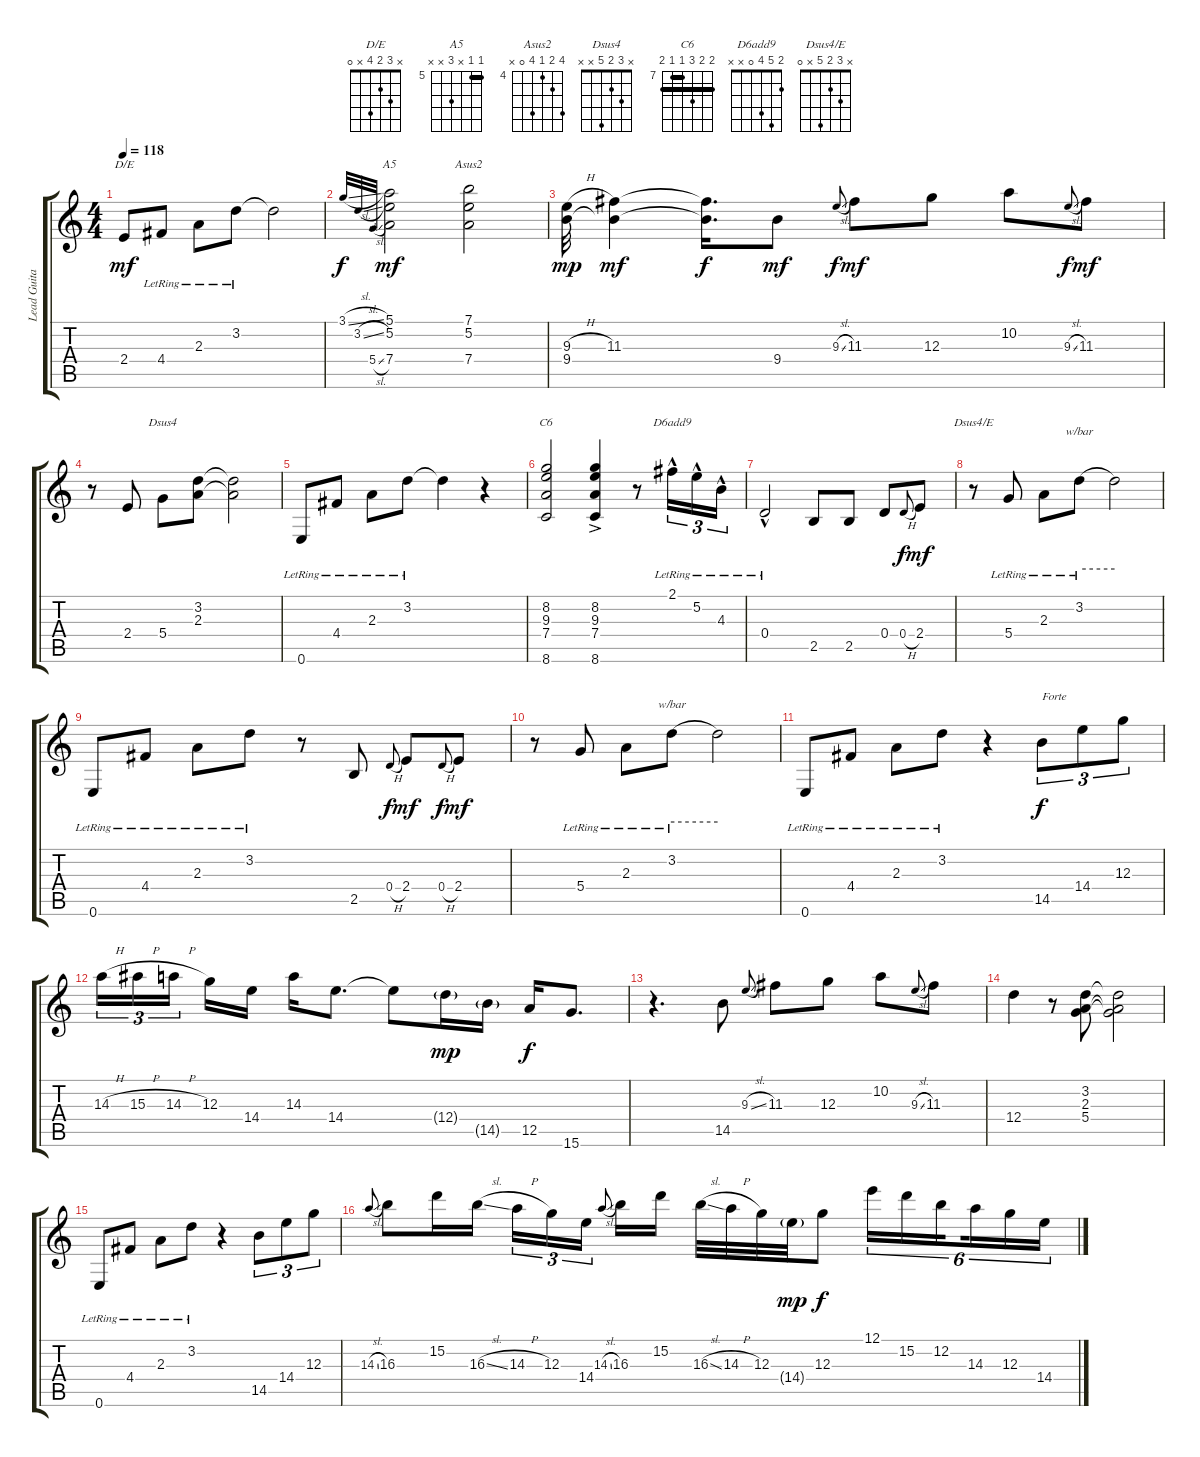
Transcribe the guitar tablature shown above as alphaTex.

\track ("Lead Guitar" "Lead Guita") {instrument electricguitarclean}
\staff {score tabs}
\tuning (E4 B3 G3 D3 A2 E2) {hide}
\chord ("D/E" x 3 2 4 x 0)
\chord ("A5" 5 5 x 7 x x) {firstfret 5 barre 5}
\chord ("Asus2" 7 5 4 7 0 x) {firstfret 4}
\chord ("Dsus4" x 3 2 5 x x)
\chord ("C6" 8 8 9 7 7 8) {firstfret 7 barre (7 8)}
\chord ("D6add9" 2 5 4 0 x x)
\chord ("Dsus4/E" x 3 2 5 x 0)
\ts (4 4)
\tempo 118
\clef g2
\ks c
2.4.8{ch "D/E" dy mf} 4.4{lr}.8 2.3{lr}.8 3.2{lr}.8 3.2{t}.2 |
3.1{sl}.32{gr onbeat dy f} 3.2{sl}.32{gr onbeat} 5.4{sl}.32{gr onbeat} (5.1 5.2 7.4).2{ch "A5" dy mf} (7.1 5.2 7.4).2{ch "Asus2"} |
(9.3{h} 9.4).32{dy mp} (11.3 9.4{t}).4{dy mf} (11.3{t} 9.4{t}).16{d dy f} 9.4.8{dy mf} 9.3{sl}.8{gr onbeat dy f} 11.3.8{dy mf} 12.3.8 10.2.8 9.3{sl}.8{gr onbeat dy f} 11.3.8{dy mf} |
r.8 2.4.8 5.4.8{ch "Dsus4"} (3.2 2.3).8 (3.2{t} 2.3{t}).2 |
0.6{lr}.8 4.4{lr}.8 2.3{lr}.8 3.2{lr}.8 3.2{t}.4 r.4 |
(8.2 9.3 7.4 8.6).2{ch "C6"} (8.2 9.3 7.4{ac} 8.6).4 r.8 2.1{hac lr}.16{tu (3 2) ch "D6add9"} 5.2{hac lr}.16{tu (3 2)} 4.3{hac lr}.16{tu (3 2)} |
0.4{hac lr}.2 2.5.8 2.5.8 0.4.8 0.4{h}.8{gr onbeat dy f} 2.4.8{dy mf} |
r.8{ch "Dsus4/E"} 5.4{lr}.8 2.3{lr}.8 3.2{lr}.8{tbe (hold default 0 0 60 0)} 3.2{t}.2 |
0.6{lr}.8 4.4{lr}.8 2.3{lr}.8 3.2{lr}.8 r.8 2.5.8 0.4{h}.8{gr onbeat dy f} 2.4.8{dy mf} 0.4{h}.8{gr onbeat dy f} 2.4.8{dy mf} |
r.8 5.4{lr}.8 2.3{lr}.8 3.2{lr}.8{tbe (hold default 0 0 60 0)} 3.2{t}.2 |
0.6{lr}.8 4.4{lr}.8 2.3{lr}.8 3.2{lr}.8 r.4 14.5.8{tu (3 2) txt "Forte" dy f} 14.4.8{tu (3 2)} 12.3.8{tu (3 2)} |
14.3{h}.16{tu (3 2)} 15.3{h}.16{tu (3 2)} 14.3{h}.16{tu (3 2) beam splitsecondary} 12.3.16 14.4.16 14.3.16 14.4.8{d} 14.4{t}.8 12.4{g}.16{dy mp} 14.5{g}.16 12.5.16{dy f} 15.6.8{d} |
r.4{d} 14.5.8 9.3{sl}.8{gr onbeat} 11.3.8 12.3.8 10.2.8 9.3{sl}.8{gr onbeat} 11.3.8 |
12.4.4 r.8 (3.2 2.3 5.4).8 (3.2{t} 2.3{t} 5.4{t}).2 |
0.6{lr}.8 4.4{lr}.8 2.3{lr}.8 3.2{lr}.8 r.4 14.5.8{tu (3 2)} 14.4.8{tu (3 2)} 12.3.8{tu (3 2)} |
14.3{sl}.8{gr onbeat} 16.3.8 15.2.16 16.3{sl}.16 14.3{h}.16{tu (3 2)} 12.3.16{tu (3 2)} 14.4.16{tu (3 2)} 14.3{sl}.8{gr onbeat beam splitsecondary} 16.3.16 15.2.16 16.3{sl}.32 14.3{h}.32 12.3.32 14.4{g}.32{dy mp} 12.3.8{dy f} 12.1.16{tu (6 4)} 15.2.16{tu (6 4)} 12.2.16{tu (6 4) beam splitsecondary} 14.3.16{tu (6 4)} 12.3.16{tu (6 4)} 14.4.16{tu (6 4)}
